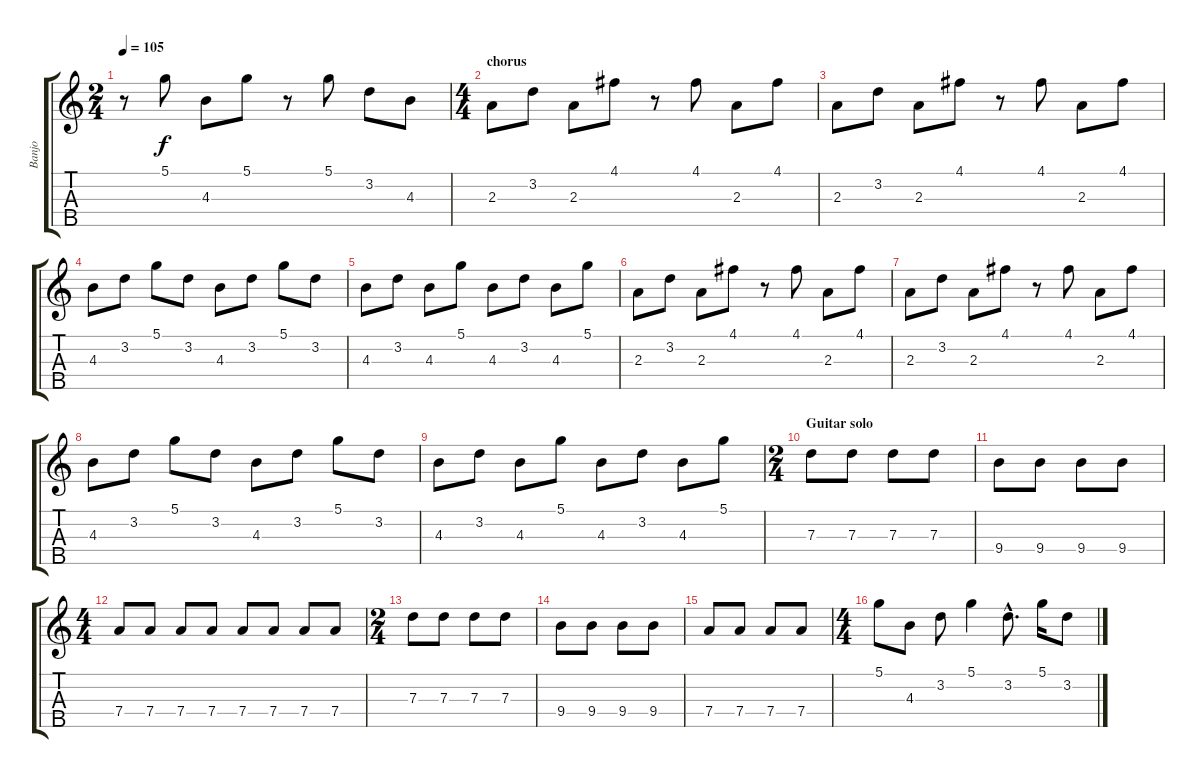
\track ("Banjo" "Banjo") {instrument banjo}
\staff {score tabs}
\tuning (D4 B3 G3 D3 G4) {hide}
\displaytranspose 12
\ts (2 4)
\tempo 105
\clef g2
\ks c
r.8{dy f} 5.1.8 4.3.8 5.1.8 r.8 5.1.8 3.2.8 4.3.8 |
\ts (4 4)
\section ("" "chorus")
2.3.8 3.2.8 2.3.8 4.1.8 r.8 4.1.8 2.3.8 4.1.8 |
2.3.8 3.2.8 2.3.8 4.1.8 r.8 4.1.8 2.3.8 4.1.8 |
4.3.8 3.2.8 5.1.8 3.2.8 4.3.8 3.2.8 5.1.8 3.2.8 |
4.3.8 3.2.8 4.3.8 5.1.8 4.3.8 3.2.8 4.3.8 5.1.8 |
2.3.8 3.2.8 2.3.8 4.1.8 r.8 4.1.8 2.3.8 4.1.8 |
2.3.8 3.2.8 2.3.8 4.1.8 r.8 4.1.8 2.3.8 4.1.8 |
4.3.8 3.2.8 5.1.8 3.2.8 4.3.8 3.2.8 5.1.8 3.2.8 |
4.3.8 3.2.8 4.3.8 5.1.8 4.3.8 3.2.8 4.3.8 5.1.8 |
\ts (2 4)
\section ("" "Guitar solo")
7.3.8 7.3.8 7.3.8 7.3.8 |
9.4.8 9.4.8 9.4.8 9.4.8 |
\ts (4 4)
7.4.8 7.4.8 7.4.8 7.4.8 7.4.8 7.4.8 7.4.8 7.4.8 |
\ts (2 4)
7.3.8 7.3.8 7.3.8 7.3.8 |
9.4.8 9.4.8 9.4.8 9.4.8 |
7.4.8 7.4.8 7.4.8 7.4.8 |
\ts (4 4)
5.1.8 4.3.8 3.2.8 5.1.4 3.2{hac}.8{d} 5.1.16 3.2.8
